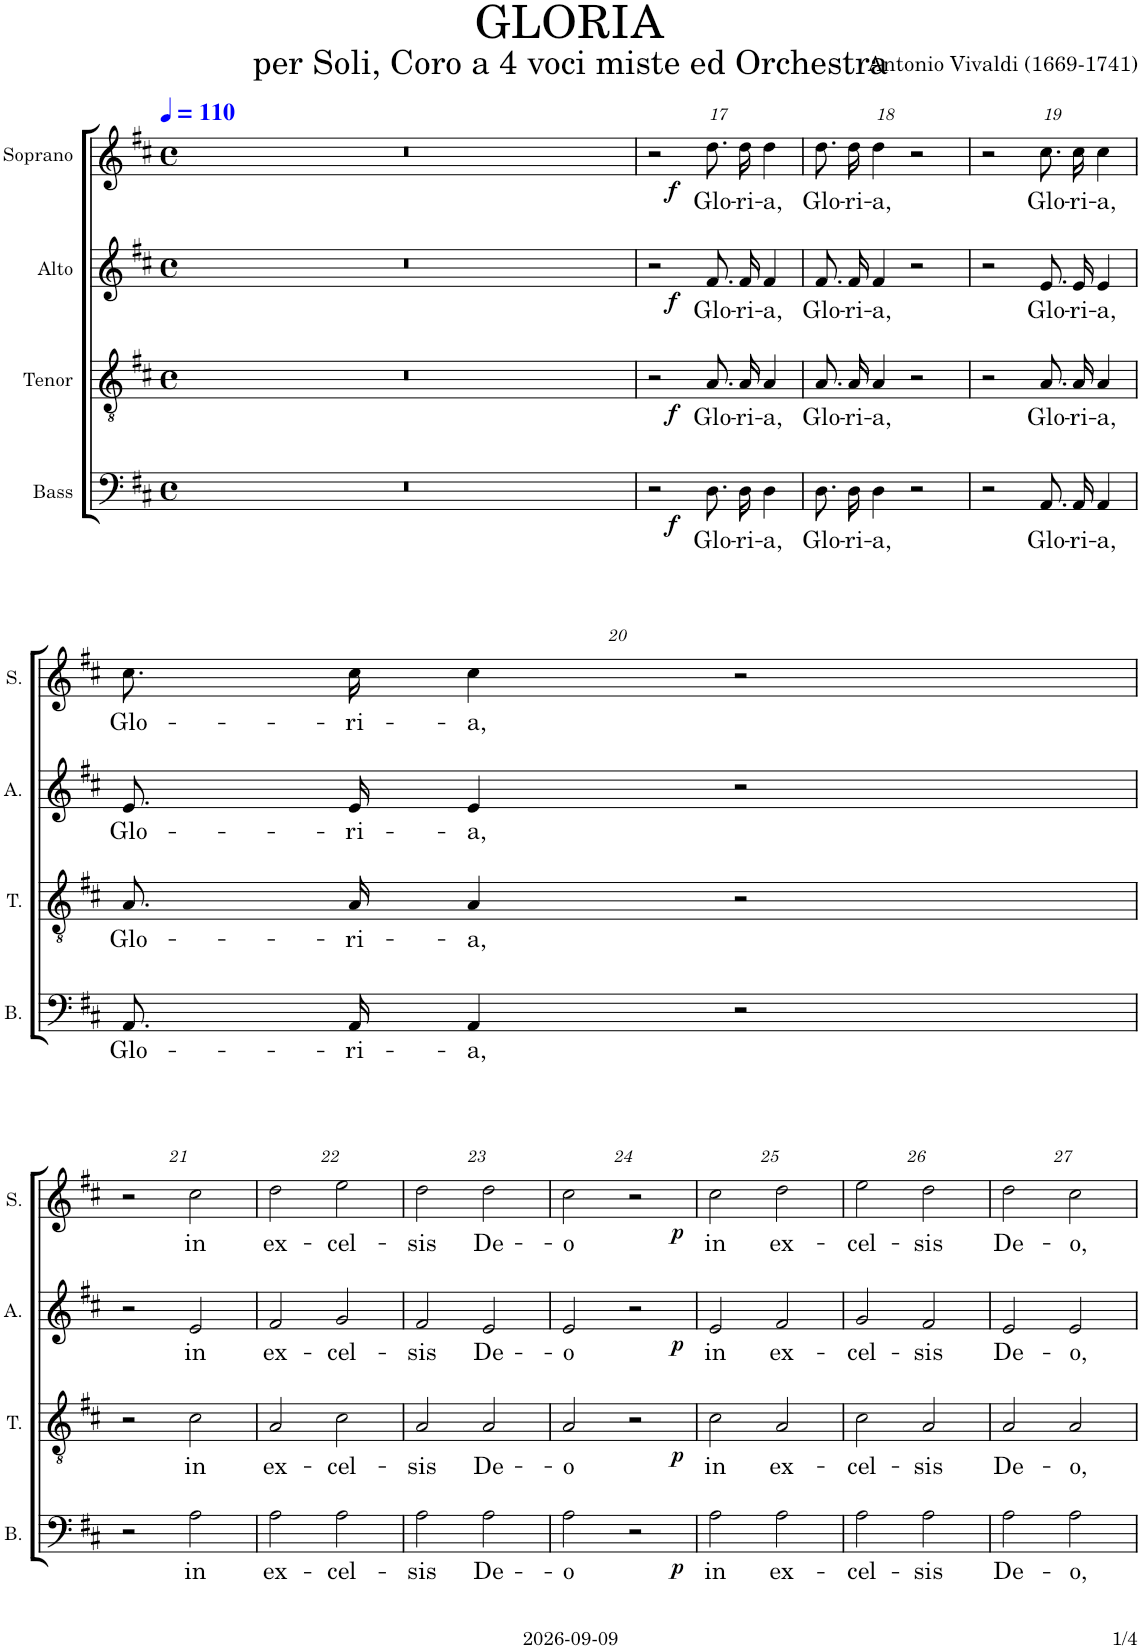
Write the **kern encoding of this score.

**kern	**text	**dynam	**kern	**text	**dynam	**kern	**text	**dynam	**kern	**text	**dynam
*part4	*part4	*part4	*part3	*part3	*part3	*part2	*part2	*part2	*part1	*part1	*part1
*staff4	*staff4	*staff4	*staff3	*staff3	*staff3	*staff2	*staff2	*staff2	*staff1	*staff1	*staff1
*I"Bass	*	*	*I"Tenor	*	*	*I"Alto	*	*	*I"Soprano	*	*
*I'B.	*	*	*I'T.	*	*	*I'A.	*	*	*I'S.	*	*
*clefF4	*	*	*clefGv2	*	*	*clefG2	*	*	*clefG2	*	*
*k[f#c#]	*	*	*k[f#c#]	*	*	*k[f#c#]	*	*	*k[f#c#]	*	*
*M4/4	*	*	*M4/4	*	*	*M4/4	*	*	*M4/4	*	*
*met(c)	*	*	*met(c)	*	*	*met(c)	*	*	*met(c)	*	*
=1	=1	=1	=1	=1	=1	=1	=1	=1	=1	=1	=1
1r	.	.	1r	.	.	1r	.	.	1r	.	.
=17	=17	=17	=17	=17	=17	=17	=17	=17	=17	=17	=17
2r	.	.	2r	.	.	2r	.	.	2r	.	.
!	!LO:LY:b	!LO:DY:b	!	!LO:LY:b	!LO:DY:b	!	!LO:LY:b	!LO:DY:b	!	!LO:LY:b	!LO:DY:b
8.D\L	Glo-	f	8.A/L	Glo-	f	8.f#/L	Glo-	f	8.dd\L	Glo-	f
!	!LO:LY:b	!	!	!LO:LY:b	!	!	!LO:LY:b	!	!	!LO:LY:b	!
16D\Jk	-ri-	.	16A/Jk	-ri-	.	16f#/Jk	-ri-	.	16dd\Jk	-ri-	.
!	!LO:LY:b	!	!	!LO:LY:b	!	!	!LO:LY:b	!	!	!LO:LY:b	!
4D\	-a,	.	4A/	-a,	.	4f#/	-a,	.	4dd\	-a,	.
=18	=18	=18	=18	=18	=18	=18	=18	=18	=18	=18	=18
!	!LO:LY:b	!	!	!LO:LY:b	!	!	!LO:LY:b	!	!	!LO:LY:b	!
8.D\L	Glo-	.	8.A/L	Glo-	.	8.f#/L	Glo-	.	8.dd\L	Glo-	.
!	!LO:LY:b	!	!	!LO:LY:b	!	!	!LO:LY:b	!	!	!LO:LY:b	!
16D\Jk	-ri-	.	16A/Jk	-ri-	.	16f#/Jk	-ri-	.	16dd\Jk	-ri-	.
!	!LO:LY:b	!	!	!LO:LY:b	!	!	!LO:LY:b	!	!	!LO:LY:b	!
4D\	-a,	.	4A/	-a,	.	4f#/	-a,	.	4dd\	-a,	.
2r	.	.	2r	.	.	2r	.	.	2r	.	.
=19	=19	=19	=19	=19	=19	=19	=19	=19	=19	=19	=19
2r	.	.	2r	.	.	2r	.	.	2r	.	.
!	!LO:LY:b	!	!	!LO:LY:b	!	!	!LO:LY:b	!	!	!LO:LY:b	!
8.AA/L	Glo-	.	8.A/L	Glo-	.	8.e/L	Glo-	.	8.cc#\L	Glo-	.
!	!LO:LY:b	!	!	!LO:LY:b	!	!	!LO:LY:b	!	!	!LO:LY:b	!
16AA/Jk	-ri-	.	16A/Jk	-ri-	.	16e/Jk	-ri-	.	16cc#\Jk	-ri-	.
!	!LO:LY:b	!	!	!LO:LY:b	!	!	!LO:LY:b	!	!	!LO:LY:b	!
4AA/	-a,	.	4A/	-a,	.	4e/	-a,	.	4cc#\	-a,	.
!!LO:LB:g=z
=20	=20	=20	=20	=20	=20	=20	=20	=20	=20	=20	=20
!	!LO:LY:b	!	!	!LO:LY:b	!	!	!LO:LY:b	!	!	!LO:LY:b	!
8.AA/L	Glo-	.	8.A/L	Glo-	.	8.e/L	Glo-	.	8.cc#\L	Glo-	.
!	!LO:LY:b	!	!	!LO:LY:b	!	!	!LO:LY:b	!	!	!LO:LY:b	!
16AA/Jk	-ri-	.	16A/Jk	-ri-	.	16e/Jk	-ri-	.	16cc#\Jk	-ri-	.
!	!LO:LY:b	!	!	!LO:LY:b	!	!	!LO:LY:b	!	!	!LO:LY:b	!
4AA/	-a,	.	4A/	-a,	.	4e/	-a,	.	4cc#\	-a,	.
2r	.	.	2r	.	.	2r	.	.	2r	.	.
!!LO:LB:g=z
=21	=21	=21	=21	=21	=21	=21	=21	=21	=21	=21	=21
2r	.	.	2r	.	.	2r	.	.	2r	.	.
!	!LO:LY:b	!	!	!LO:LY:b	!	!	!LO:LY:b	!	!	!LO:LY:b	!
2A\	in	.	2c#\	in	.	2e/	in	.	2cc#\	in	.
=22	=22	=22	=22	=22	=22	=22	=22	=22	=22	=22	=22
!	!LO:LY:b	!	!	!LO:LY:b	!	!	!LO:LY:b	!	!	!LO:LY:b	!
2A\	ex-	.	2A/	ex-	.	2f#/	ex-	.	2dd\	ex-	.
!	!LO:LY:b	!	!	!LO:LY:b	!	!	!LO:LY:b	!	!	!LO:LY:b	!
2A\	-cel-	.	2c#\	-cel-	.	2g/	-cel-	.	2ee\	-cel-	.
=23	=23	=23	=23	=23	=23	=23	=23	=23	=23	=23	=23
!	!LO:LY:b	!	!	!LO:LY:b	!	!	!LO:LY:b	!	!	!LO:LY:b	!
2A\	-sis	.	2A/	-sis	.	2f#/	-sis	.	2dd\	-sis	.
!	!LO:LY:b	!	!	!LO:LY:b	!	!	!LO:LY:b	!	!	!LO:LY:b	!
2A\	De-	.	2A/	De-	.	2e/	De-	.	2dd\	De-	.
=24	=24	=24	=24	=24	=24	=24	=24	=24	=24	=24	=24
!	!LO:LY:b	!	!	!LO:LY:b	!	!	!LO:LY:b	!	!	!LO:LY:b	!
2A\	-o	.	2A/	-o	.	2e/	-o	.	2cc#\	-o	.
2r	.	.	2r	.	.	2r	.	.	2r	.	.
=25	=25	=25	=25	=25	=25	=25	=25	=25	=25	=25	=25
!	!LO:LY:b	!LO:DY:b	!	!LO:LY:b	!LO:DY:b	!	!LO:LY:b	!LO:DY:b	!	!LO:LY:b	!LO:DY:b
2A\	in	p	2c#\	in	p	2e/	in	p	2cc#\	in	p
!	!LO:LY:b	!	!	!LO:LY:b	!	!	!LO:LY:b	!	!	!LO:LY:b	!
2A\	ex-	.	2A/	ex-	.	2f#/	ex-	.	2dd\	ex-	.
=26	=26	=26	=26	=26	=26	=26	=26	=26	=26	=26	=26
!	!LO:LY:b	!	!	!LO:LY:b	!	!	!LO:LY:b	!	!	!LO:LY:b	!
2A\	-cel-	.	2c#\	-cel-	.	2g/	-cel-	.	2ee\	-cel-	.
!	!LO:LY:b	!	!	!LO:LY:b	!	!	!LO:LY:b	!	!	!LO:LY:b	!
2A\	-sis	.	2A/	-sis	.	2f#/	-sis	.	2dd\	-sis	.
=27	=27	=27	=27	=27	=27	=27	=27	=27	=27	=27	=27
!	!LO:LY:b	!	!	!LO:LY:b	!	!	!LO:LY:b	!	!	!LO:LY:b	!
2A\	De-	.	2A/	De-	.	2e/	De-	.	2dd\	De-	.
!	!LO:LY:b	!	!	!LO:LY:b	!	!	!LO:LY:b	!	!	!LO:LY:b	!
2A\	-o,	.	2A/	-o,	.	2e/	-o,	.	2cc#\	-o,	.
=	=	=	=	=	=	=	=	=	=	=	=
*-	*-	*-	*-	*-	*-	*-	*-	*-	*-	*-	*-
